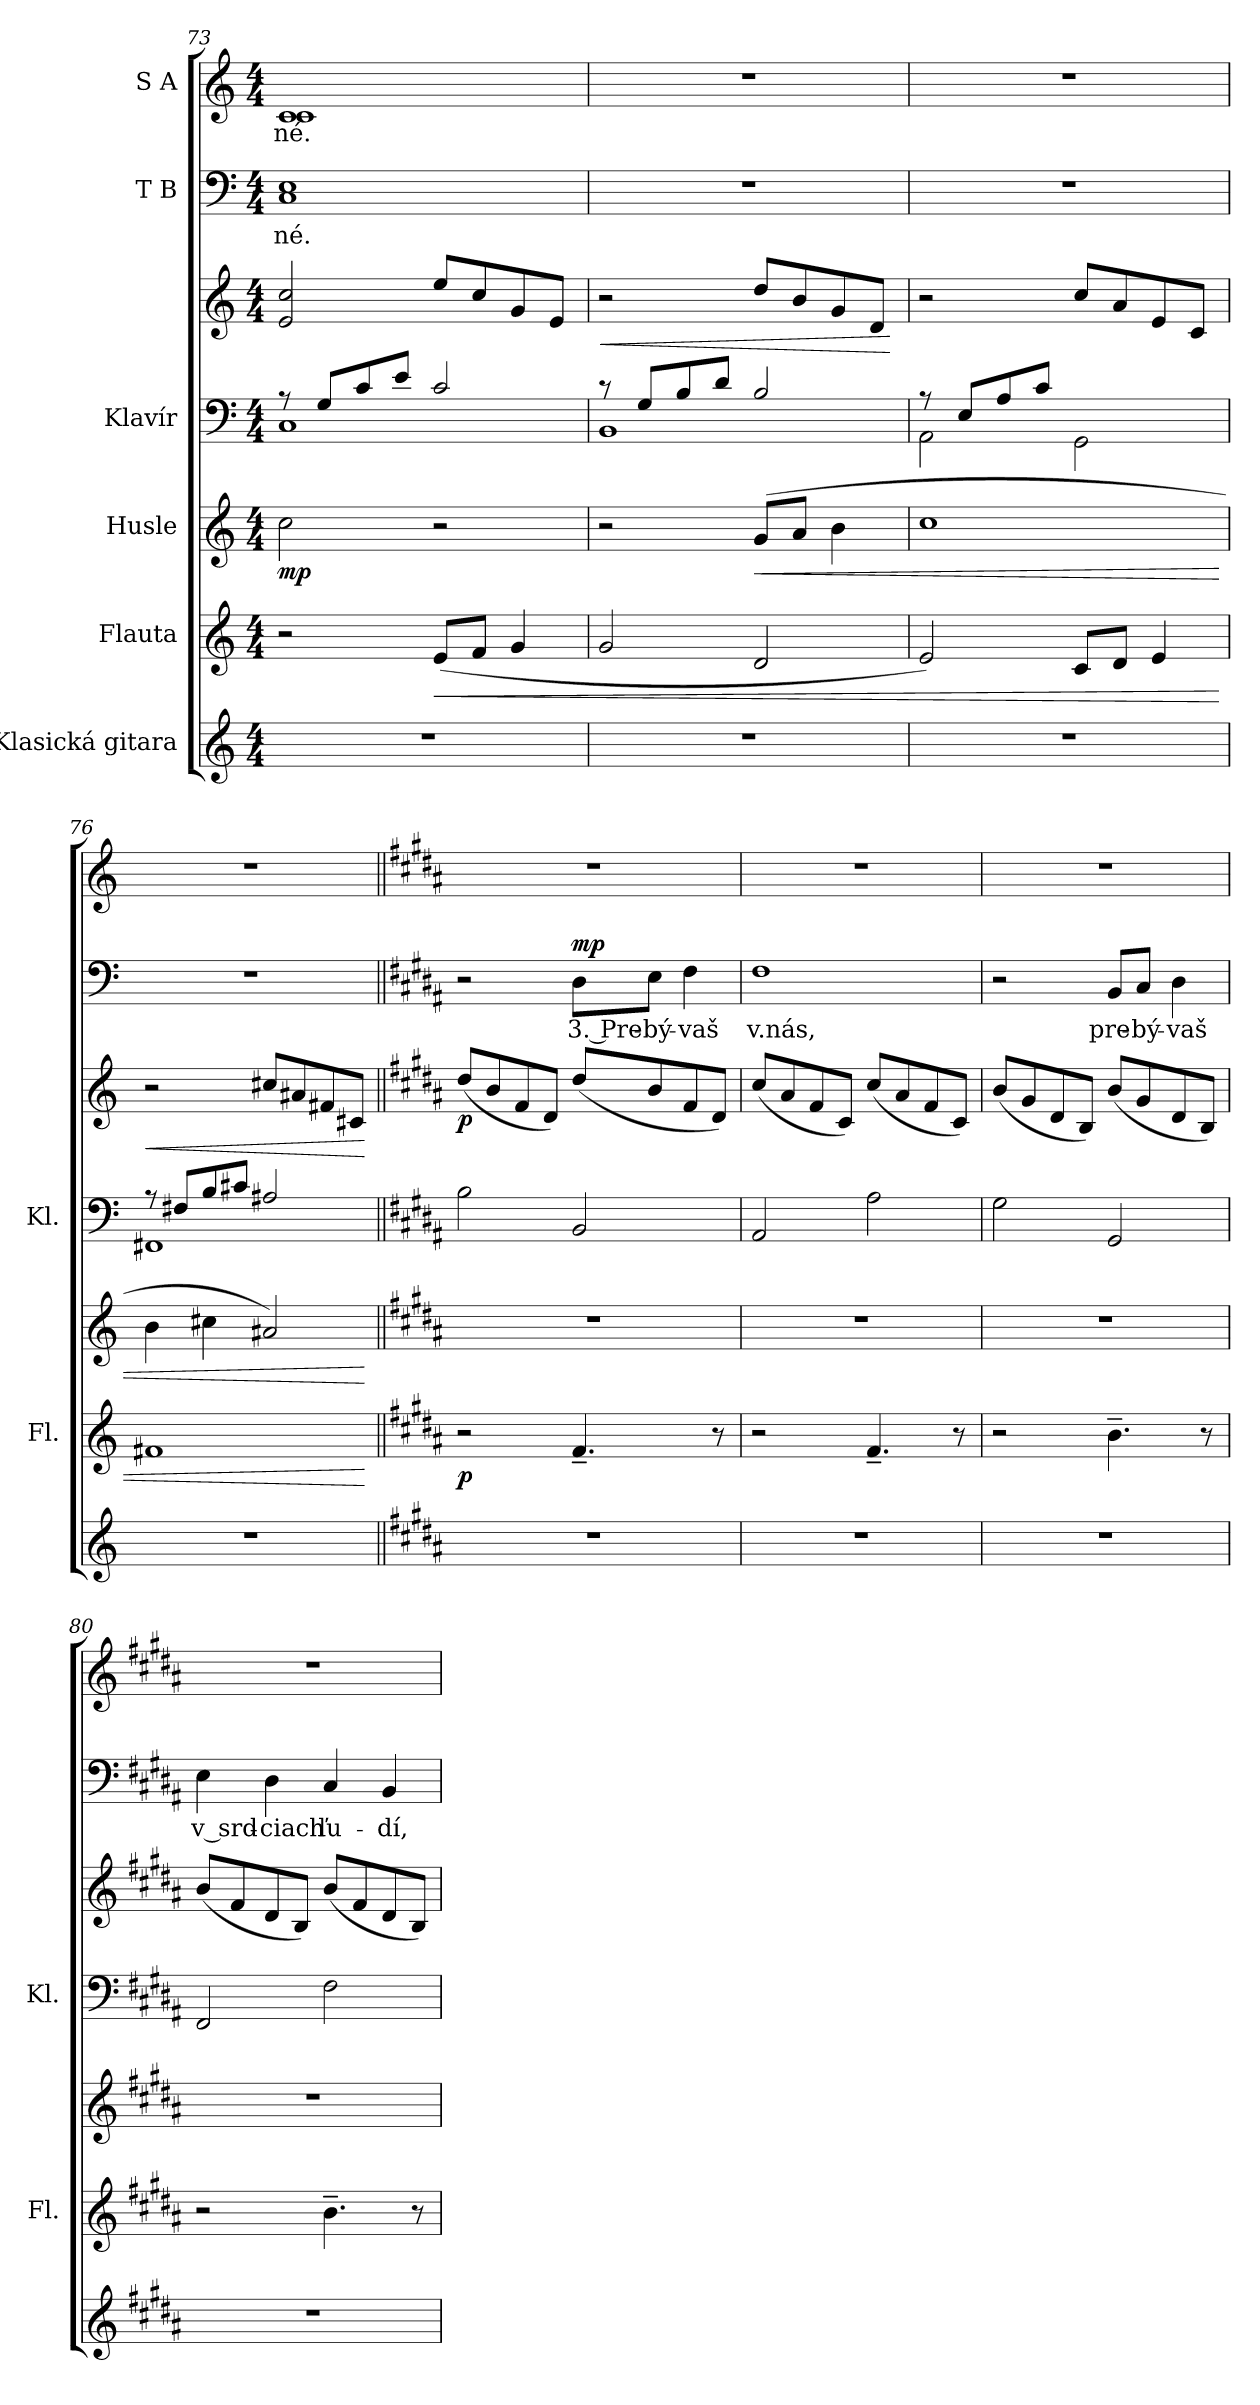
**kern	**kern	**dynam	**kern	**dynam	**kern	**kern	**dynam	**kern	**text	**dynam	**kern	**text
*part6	*part5	*part5	*part4	*part4	*part3	*part3	*part3	*part2	*part2	*part2	*part1	*part1
*staff7	*staff6	*staff6	*staff5	*staff5	*staff4	*staff3	*staff3/4	*staff2	*staff2	*staff2	*staff1	*staff1
*I"Klasická gitara	*I"Flauta	*	*I"Husle	*	*I"Klavír	*	*	*I"T B	*	*	*I"S A	*
*	*I'Fl.	*	*	*	*I'Kl.	*	*	*	*	*	*	*
!!LO:PB:g=z
*clefG2	*clefG2	*	*clefG2	*	*clefF4	*clefG2	*	*clefF4	*	*	*clefG2	*
*k[]	*k[]	*	*k[]	*	*k[]	*k[]	*	*k[]	*	*	*k[]	*
*M4/4	*M4/4	*	*M4/4	*	*M4/4	*M4/4	*	*M4/4	*	*	*M4/4	*
=73	=73	=73	=73	=73	=73	=73	=73	=73	=73	=73	=73	=73
*	*	*	*	*	*^	*^	*	*^	*	*	*	*
!	!	!	!	!LO:DY:b	!	!	!	!	!	!	!	!LO:LY:b	!	!	!LO:LY:b
*	*	*	*	*	*	*	*	*	*	*	*	*	*	*^	*
1r	2r	.	2cc\	mp	8r	1C	2e/ 2cc/	2ryy	.	1E	1C	-né.	.	1c	1c	-né.
.	.	.	.	.	8G/L	.	.	.	.	.	.	.	.	.	.	.
.	.	.	.	.	8c/	.	.	.	.	.	.	.	.	.	.	.
.	.	.	.	.	8e/J	.	.	.	.	.	.	.	.	.	.	.
!	!	!LO:HP:b	!	!	!	!	!	!	!	!	!	!	!	!	!	!
.	(8e/L	<	2r	.	2c/	.	8ee/L	2ryy	.	.	.	.	.	.	.	.
.	8f/J	.	.	.	.	.	8cc/	.	.	.	.	.	.	.	.	.
.	4g/	.	.	.	.	.	8g/	.	.	.	.	.	.	.	.	.
.	.	.	.	.	.	.	8e/J	.	.	.	.	.	.	.	.	.
*	*	*	*	*	*	*	*	*	*	*v	*v	*	*	*	*	*
*	*	*	*	*	*	*	*	*	*	*	*	*	*v	*v	*
=74	=74	=74	=74	=74	=74	=74	=74	=74	=74	=74	=74	=74	=74	=74
*	*	*	*^	*	*	*	*	*	*	*	*	*	*	*
!	!	!	!	!	!	!	!	!	!	!LO:HP:b	!	!	!	!	!
1r	2g/	.	2r	2ryy	.	8r	1BB	2r	2ryy	<	1r	.	.	1r	.
.	.	.	.	.	.	8G/L	.	.	.	.	.	.	.	.	.
.	.	.	.	.	.	8B/	.	.	.	.	.	.	.	.	.
.	.	.	.	.	.	8d/J	.	.	.	.	.	.	.	.	.
!	!	!	!	!	!LO:HP:b	!	!	!	!	!	!	!	!	!	!
.	2d/	.	(8g/L	2ryy	<	2B/	.	8dd/L	2ryy	.	.	.	.	.	.
.	.	.	8a/J	.	.	.	.	8b/	.	.	.	.	.	.	.
.	.	.	4b\	.	.	.	.	8g/	.	.	.	.	.	.	.
.	.	.	.	.	.	.	.	8d/J	.	.	.	.	.	.	.
*	*	*	*v	*v	*	*	*	*	*	*	*	*	*	*	*
*	*	*	*	*	*v	*v	*	*	*	*	*	*	*	*
*	*	*	*	*	*	*v	*v	*	*	*	*	*	*
.	.	.	.	.	.	.	[	.	.	.	.	.
=75	=75	=75	=75	=75	=75	=75	=75	=75	=75	=75	=75	=75
*	*	*	*	*	*^	*^	*	*	*	*	*	*
1r	2e/)	.	1cc	.	8r	2AA\	2r	2ryy	.	1r	.	.	1r	.
.	.	.	.	.	8E/L	.	.	.	.	.	.	.	.	.
.	.	.	.	.	8A/	.	.	.	.	.	.	.	.	.
.	.	.	.	.	8c/J	.	.	.	.	.	.	.	.	.
.	8c/L	.	.	.	2GG\	2ryy	8cc/L	2ryy	.	.	.	.	.	.
.	8d/J	.	.	.	.	.	8a/	.	.	.	.	.	.	.
.	4e/	.	.	.	.	.	8e/	.	.	.	.	.	.	.
.	.	.	.	.	.	.	8c/J	.	.	.	.	.	.	.
=76	=76	=76	=76	=76	=76	=76	=76	=76	=76	=76	=76	=76	=76	=76
!	!	!	!	!	!	!	!	!	!LO:HP:b	!	!	!	!	!
1r	1f#X	.	4b\	.	8r	1FF#X	2r	2ryy	<	1r	.	.	1r	.
.	.	.	.	.	8F#X/L	.	.	.	.	.	.	.	.	.
.	.	.	4cc#X\	.	8B/	.	.	.	.	.	.	.	.	.
.	.	.	.	.	8c#X/J	.	.	.	.	.	.	.	.	.
.	.	.	2a#X/)	.	2A#X/	.	8cc#X/L	2ryy	.	.	.	.	.	.
.	.	.	.	.	.	.	8a#X/	.	.	.	.	.	.	.
.	.	.	.	.	.	.	8f#X/	.	.	.	.	.	.	.
.	.	.	.	.	.	.	8c#X/J	.	.	.	.	.	.	.
*	*	*	*	*	*v	*v	*	*	*	*	*	*	*	*
*	*	*	*	*	*	*v	*v	*	*	*	*	*	*
.	.	[	.	[	.	.	[	.	.	.	.	.
!!LO:LB:g=z
=77||	=77||	=77||	=77||	=77||	=77||	=77||	=77||	=77||	=77||	=77||	=77||	=77||
*k[f#c#g#d#a#]	*k[f#c#g#d#a#]	*	*k[f#c#g#d#a#]	*	*k[f#c#g#d#a#]	*k[f#c#g#d#a#]	*	*k[f#c#g#d#a#]	*	*	*k[f#c#g#d#a#]	*
!	!	!LO:DY:b	!	!	!	!	!LO:DY:b	!	!	!	!	!
1r	2r	p	1r	.	2B\	(8dd#/L	p	2r	.	.	1r	.
.	.	.	.	.	.	8b/	.	.	.	.	.	.
.	.	.	.	.	.	8f#/	.	.	.	.	.	.
.	.	.	.	.	.	8d#/J)	.	.	.	.	.	.
!	!	!	!	!	!	!	!	!	!LO:LY:b	!LO:DY:a	!	!
.	4.f#~/	.	.	.	2BB/	(8dd#/L	.	8D#\L	3. Pre-	mp	.	.
!	!	!	!	!	!	!	!	!	!LO:LY:b	!	!	!
.	.	.	.	.	.	8b/	.	8E\J	-bý-	.	.	.
!	!	!	!	!	!	!	!	!	!LO:LY:b	!	!	!
.	.	.	.	.	.	8f#/	.	4F#\	-vaš	.	.	.
.	8r	.	.	.	.	8d#/J)	.	.	.	.	.	.
=78	=78	=78	=78	=78	=78	=78	=78	=78	=78	=78	=78	=78
!	!	!	!	!	!	!	!	!	!LO:LY:b	!	!	!
1r	2r	.	1r	.	2AA#/	(8cc#/L	.	1F#	v.nás,	.	1r	.
.	.	.	.	.	.	8a#/	.	.	.	.	.	.
.	.	.	.	.	.	8f#/	.	.	.	.	.	.
.	.	.	.	.	.	8c#/J)	.	.	.	.	.	.
.	4.f#~/	.	.	.	2A#\	(8cc#/L	.	.	.	.	.	.
.	.	.	.	.	.	8a#/	.	.	.	.	.	.
.	.	.	.	.	.	8f#/	.	.	.	.	.	.
.	8r	.	.	.	.	8c#/J)	.	.	.	.	.	.
=79	=79	=79	=79	=79	=79	=79	=79	=79	=79	=79	=79	=79
1r	2r	.	1r	.	2G#\	(8b/L	.	2r	.	.	1r	.
.	.	.	.	.	.	8g#/	.	.	.	.	.	.
.	.	.	.	.	.	8d#/	.	.	.	.	.	.
.	.	.	.	.	.	8B/J)	.	.	.	.	.	.
!	!	!	!	!	!	!	!	!	!LO:LY:b	!	!	!
.	4.b~\	.	.	.	2GG#/	(8b/L	.	8BB/L	pre-	.	.	.
!	!	!	!	!	!	!	!	!	!LO:LY:b	!	!	!
.	.	.	.	.	.	8g#/	.	8C#/J	-bý-	.	.	.
!	!	!	!	!	!	!	!	!	!LO:LY:b	!	!	!
.	.	.	.	.	.	8d#/	.	4D#\	-vaš	.	.	.
.	8r	.	.	.	.	8B/J)	.	.	.	.	.	.
=80	=80	=80	=80	=80	=80	=80	=80	=80	=80	=80	=80	=80
!	!	!	!	!	!	!	!	!	!LO:LY:b	!	!	!
1r	2r	.	1r	.	2FF#/	(8b/L	.	4E\	v srd-	.	1r	.
.	.	.	.	.	.	8f#/	.	.	.	.	.	.
!	!	!	!	!	!	!	!	!	!LO:LY:b	!	!	!
.	.	.	.	.	.	8d#/	.	4D#\	-ciach	.	.	.
.	.	.	.	.	.	8B/J)	.	.	.	.	.	.
!	!	!	!	!	!	!	!	!	!LO:LY:b	!	!	!
.	4.b~\	.	.	.	2F#\	(8b/L	.	4C#/	ľu-	.	.	.
.	.	.	.	.	.	8f#/	.	.	.	.	.	.
!	!	!	!	!	!	!	!	!	!LO:LY:b	!	!	!
.	.	.	.	.	.	8d#/	.	4BB/	-dí,	.	.	.
.	8r	.	.	.	.	8B/J)	.	.	.	.	.	.
=	=	=	=	=	=	=	=	=	=	=	=	=
*-	*-	*-	*-	*-	*-	*-	*-	*-	*-	*-	*-	*-
